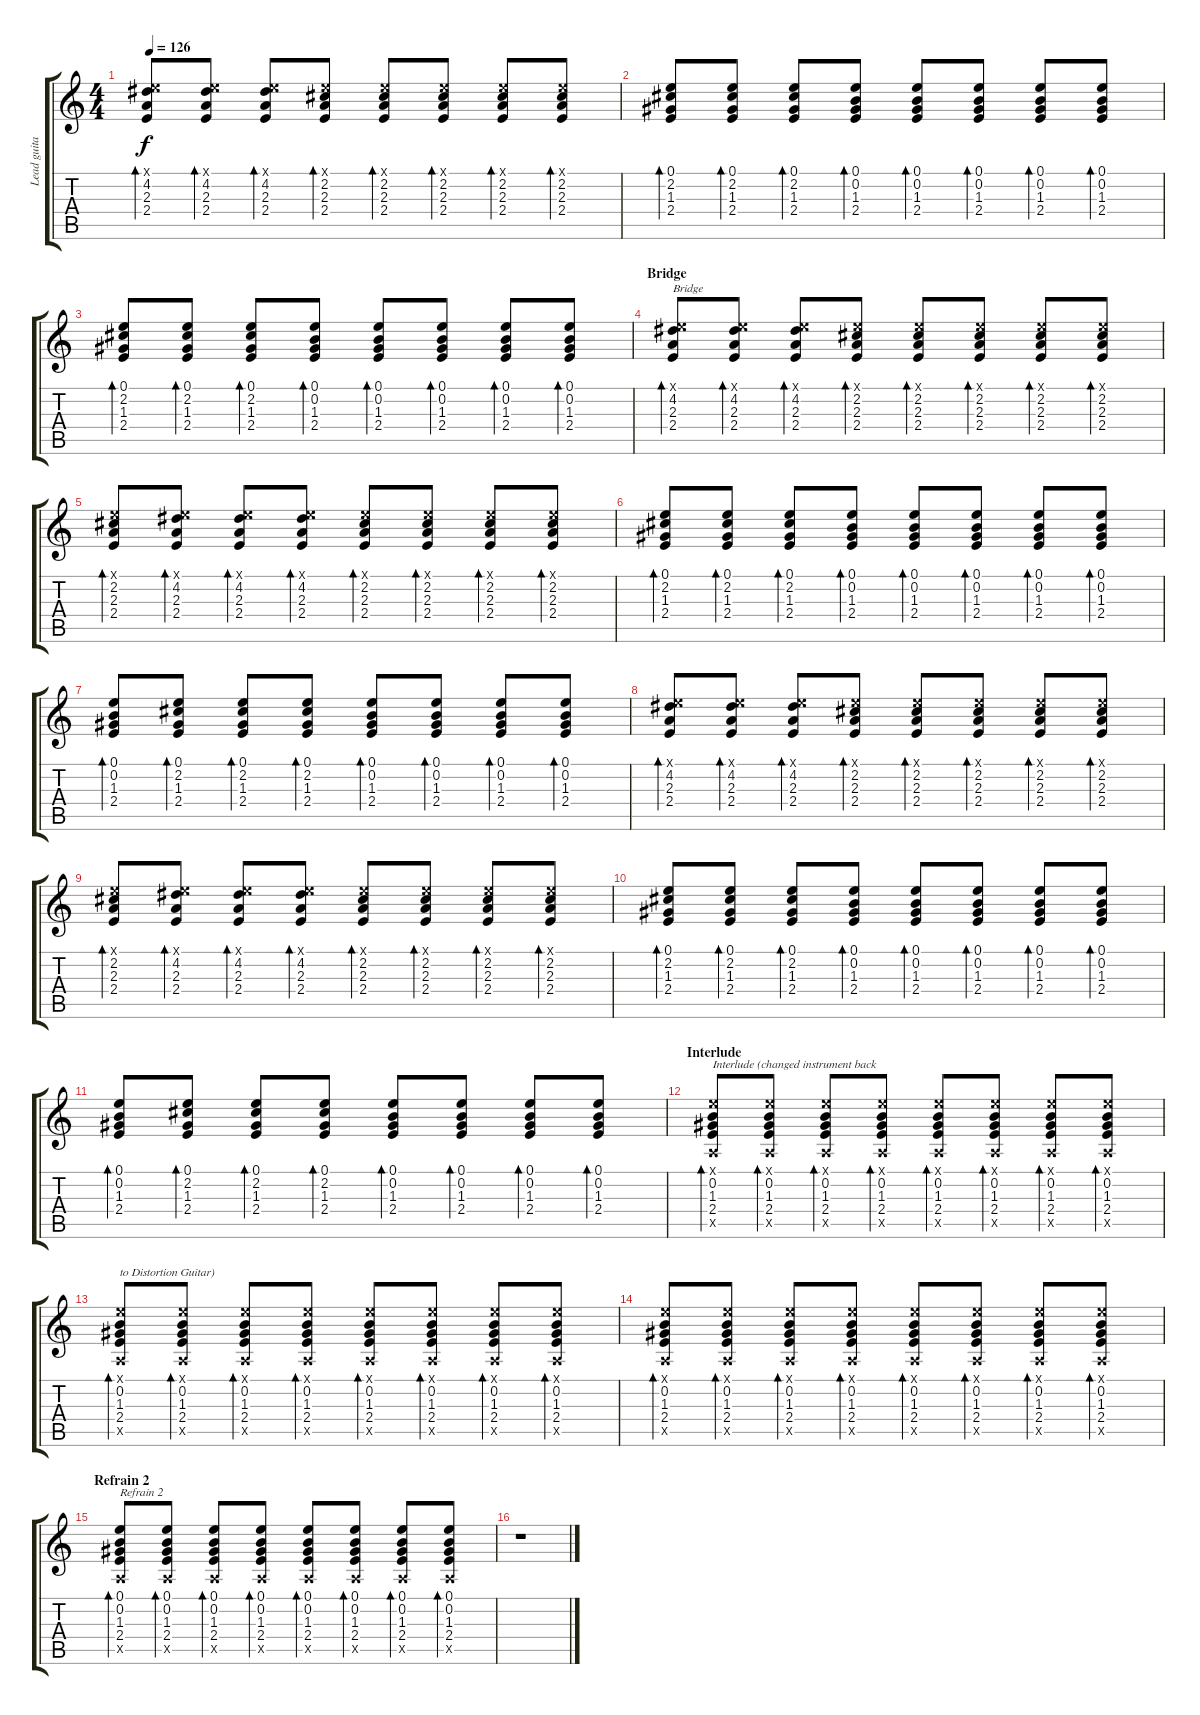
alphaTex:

\track ("Lead guitar" "Lead guita") {instrument distortionguitar}
\staff {score tabs}
\tuning (E4 B3 G3 D3 A2 E2) {hide}
\ts (4 4)
\tempo 126
\clef g2
\ks c
(0.1{x} 4.2 2.3 2.4).8{bd 60 dy f} (0.1{x} 4.2 2.3 2.4).8{bd 60} (0.1{x} 4.2 2.3 2.4).8{bd 60} (0.1{x} 2.2 2.3 2.4).8{bd 60} (0.1{x} 2.2 2.3 2.4).8{bd 60} (0.1{x} 2.2 2.3 2.4).8{bd 60} (0.1{x} 2.2 2.3 2.4).8{bd 60} (0.1{x} 2.2 2.3 2.4).8{bd 60} |
(0.1 2.2 1.3 2.4).8{bd 60} (0.1 2.2 1.3 2.4).8{bd 60} (0.1 2.2 1.3 2.4).8{bd 60} (0.1 0.2 1.3 2.4).8{bd 60} (0.1 0.2 1.3 2.4).8{bd 60} (0.1 0.2 1.3 2.4).8{bd 60} (0.1 0.2 1.3 2.4).8{bd 60} (0.1 0.2 1.3 2.4).8{bd 60} |
(0.1 2.2 1.3 2.4).8{bd 60} (0.1 2.2 1.3 2.4).8{bd 60} (0.1 2.2 1.3 2.4).8{bd 60} (0.1 0.2 1.3 2.4).8{bd 60} (0.1 0.2 1.3 2.4).8{bd 60} (0.1 0.2 1.3 2.4).8{bd 60} (0.1 0.2 1.3 2.4).8{bd 60} (0.1 0.2 1.3 2.4).8{bd 60} |
\section ("" "Bridge")
(0.1{x} 4.2 2.3 2.4).8{bd 60 txt "Bridge"} (0.1{x} 4.2 2.3 2.4).8{bd 60} (0.1{x} 4.2 2.3 2.4).8{bd 60} (0.1{x} 2.2 2.3 2.4).8{bd 60} (0.1{x} 2.2 2.3 2.4).8{bd 60} (0.1{x} 2.2 2.3 2.4).8{bd 60} (0.1{x} 2.2 2.3 2.4).8{bd 60} (0.1{x} 2.2 2.3 2.4).8{bd 60} |
(0.1{x} 2.2 2.3 2.4).8{bd 60} (0.1{x} 4.2 2.3 2.4).8{bd 60} (0.1{x} 4.2 2.3 2.4).8{bd 60} (0.1{x} 4.2 2.3 2.4).8{bd 60} (0.1{x} 2.2 2.3 2.4).8{bd 60} (0.1{x} 2.2 2.3 2.4).8{bd 60} (0.1{x} 2.2 2.3 2.4).8{bd 60} (0.1{x} 2.2 2.3 2.4).8{bd 60} |
(0.1 2.2 1.3 2.4).8{bd 60} (0.1 2.2 1.3 2.4).8{bd 60} (0.1 2.2 1.3 2.4).8{bd 60} (0.1 0.2 1.3 2.4).8{bd 60} (0.1 0.2 1.3 2.4).8{bd 60} (0.1 0.2 1.3 2.4).8{bd 60} (0.1 0.2 1.3 2.4).8{bd 60} (0.1 0.2 1.3 2.4).8{bd 60} |
(0.1 0.2 1.3 2.4).8{bd 60} (0.1 2.2 1.3 2.4).8{bd 60} (0.1 2.2 1.3 2.4).8{bd 60} (0.1 2.2 1.3 2.4).8{bd 60} (0.1 0.2 1.3 2.4).8{bd 60} (0.1 0.2 1.3 2.4).8{bd 60} (0.1 0.2 1.3 2.4).8{bd 60} (0.1 0.2 1.3 2.4).8{bd 60} |
(0.1{x} 4.2 2.3 2.4).8{bd 60} (0.1{x} 4.2 2.3 2.4).8{bd 60} (0.1{x} 4.2 2.3 2.4).8{bd 60} (0.1{x} 2.2 2.3 2.4).8{bd 60} (0.1{x} 2.2 2.3 2.4).8{bd 60} (0.1{x} 2.2 2.3 2.4).8{bd 60} (0.1{x} 2.2 2.3 2.4).8{bd 60} (0.1{x} 2.2 2.3 2.4).8{bd 60} |
(0.1{x} 2.2 2.3 2.4).8{bd 60} (0.1{x} 4.2 2.3 2.4).8{bd 60} (0.1{x} 4.2 2.3 2.4).8{bd 60} (0.1{x} 4.2 2.3 2.4).8{bd 60} (0.1{x} 2.2 2.3 2.4).8{bd 60} (0.1{x} 2.2 2.3 2.4).8{bd 60} (0.1{x} 2.2 2.3 2.4).8{bd 60} (0.1{x} 2.2 2.3 2.4).8{bd 60} |
(0.1 2.2 1.3 2.4).8{bd 60} (0.1 2.2 1.3 2.4).8{bd 60} (0.1 2.2 1.3 2.4).8{bd 60} (0.1 0.2 1.3 2.4).8{bd 60} (0.1 0.2 1.3 2.4).8{bd 60} (0.1 0.2 1.3 2.4).8{bd 60} (0.1 0.2 1.3 2.4).8{bd 60} (0.1 0.2 1.3 2.4).8{bd 60} |
(0.1 0.2 1.3 2.4).8{bd 60} (0.1 2.2 1.3 2.4).8{bd 60} (0.1 2.2 1.3 2.4).8{bd 60} (0.1 2.2 1.3 2.4).8{bd 60} (0.1 0.2 1.3 2.4).8{bd 60} (0.1 0.2 1.3 2.4).8{bd 60} (0.1 0.2 1.3 2.4).8{bd 60} (0.1 0.2 1.3 2.4).8{bd 60} |
\section ("" "Interlude")
(0.1{x} 0.2 1.3 2.4 0.5{x}).8{bd 60 txt "Interlude (changed instrument back" instrument distortionguitar} (0.1{x} 0.2 1.3 2.4 0.5{x}).8{bd 60} (0.1{x} 0.2 1.3 2.4 0.5{x}).8{bd 60} (0.1{x} 0.2 1.3 2.4 0.5{x}).8{bd 60} (0.1{x} 0.2 1.3 2.4 0.5{x}).8{bd 60} (0.1{x} 0.2 1.3 2.4 0.5{x}).8{bd 60} (0.1{x} 0.2 1.3 2.4 0.5{x}).8{bd 60} (0.1{x} 0.2 1.3 2.4 0.5{x}).8{bd 60} |
(0.1{x} 0.2 1.3 2.4 0.5{x}).8{bd 60 txt "to Distortion Guitar)"} (0.1{x} 0.2 1.3 2.4 0.5{x}).8{bd 60} (0.1{x} 0.2 1.3 2.4 0.5{x}).8{bd 60} (0.1{x} 0.2 1.3 2.4 0.5{x}).8{bd 60} (0.1{x} 0.2 1.3 2.4 0.5{x}).8{bd 60} (0.1{x} 0.2 1.3 2.4 0.5{x}).8{bd 60} (0.1{x} 0.2 1.3 2.4 0.5{x}).8{bd 60} (0.1{x} 0.2 1.3 2.4 0.5{x}).8{bd 60} |
(0.1{x} 0.2 1.3 2.4 0.5{x}).8{bd 60} (0.1{x} 0.2 1.3 2.4 0.5{x}).8{bd 60} (0.1{x} 0.2 1.3 2.4 0.5{x}).8{bd 60} (0.1{x} 0.2 1.3 2.4 0.5{x}).8{bd 60} (0.1{x} 0.2 1.3 2.4 0.5{x}).8{bd 60} (0.1{x} 0.2 1.3 2.4 0.5{x}).8{bd 60} (0.1{x} 0.2 1.3 2.4 0.5{x}).8{bd 60} (0.1{x} 0.2 1.3 2.4 0.5{x}).8{bd 60} |
\section ("" "Refrain 2")
(0.1 0.2 1.3 2.4 0.5{x}).8{bd 60 txt "Refrain 2"} (0.1 0.2 1.3 2.4 0.5{x}).8{bd 60} (0.1 0.2 1.3 2.4 0.5{x}).8{bd 60} (0.1 0.2 1.3 2.4 0.5{x}).8{bd 60} (0.1 0.2 1.3 2.4 0.5{x}).8{bd 60} (0.1 0.2 1.3 2.4 0.5{x}).8{bd 60} (0.1 0.2 1.3 2.4 0.5{x}).8{bd 60} (0.1 0.2 1.3 2.4 0.5{x}).8{bd 60} |
r.1
